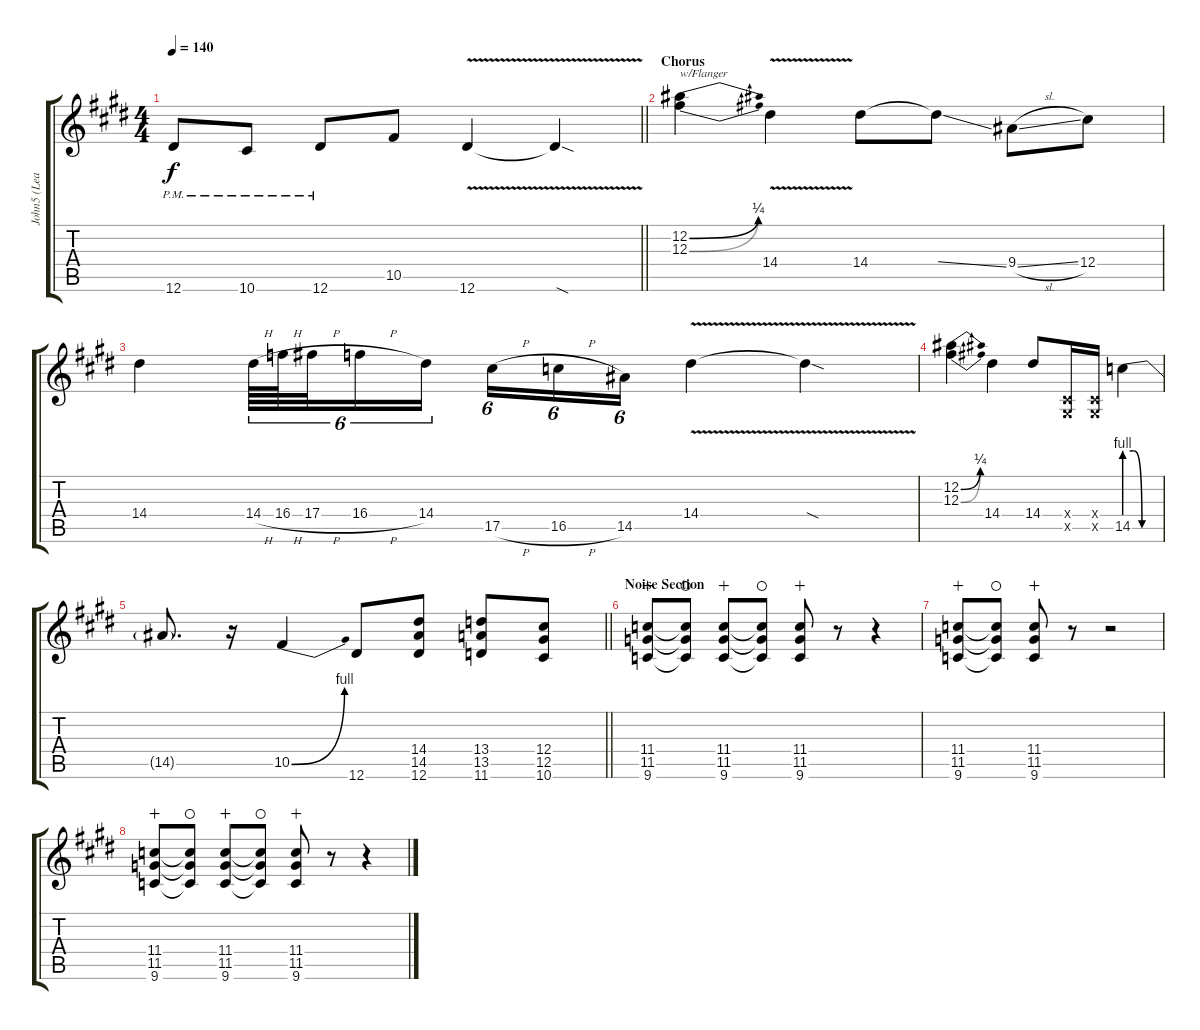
\track ("John5 (Lead)" "John5 (Lea") {instrument overdrivenguitar}
\staff {score tabs}
\tuning (Eb4 Bb3 Gb3 Db3 Ab2 Eb2) {hide}
\ts (4 4)
\tempo 140
\clef g2
\barLineRight lightlight
\ks e
12.6{pm}.8{dy f} 10.6{pm}.8 12.6{pm}.8 10.5.8 12.6{v}.4 12.6{sod t}.4 |
\section ("" "Chorus")
(12.2{be (bend 0 0 60 1)} 12.3{be (bend 0 0 60 1)}).4{txt "w/Flanger"} 14.4{v}.4 14.4.8 14.4{ss t}.8 9.4{sl}.8 12.4.8 |
14.4.4 14.4{h}.64{tu (6 4)} 16.4{h}.64{tu (6 4)} 17.4{h}.32{tu (6 4)} 16.4{h}.16{tu (6 4)} 14.4.16{tu (6 4) beam splitsecondary} 17.5{h}.16{tu (6 4)} 16.5{h}.16{tu (6 4)} 14.5.16{tu (6 4)} 14.4{v}.4 14.4{sod t}.4 |
(12.2{be (bend 0 0 60 1)} 12.3{be (bend 0 0 60 1)}).4 14.4.4 14.4.8 (0.4{x} 0.5{x}).16 (0.4{x} 0.5{x}).16 14.5{be (custom 0 4 15 4 30 0 60 0)}.4 |
\barLineRight lightlight
14.5{t}.8{d} r.16 10.5{be (bend 0 0 60 4)}.4 12.6.8 (14.4 14.5 12.6).8 (13.4 13.5 11.6).8 (12.4 12.5 10.6).8 |
\section ("" "Noise Section")
(11.4 11.5 9.6).8{wahc} (11.4{t} 11.5{t} 9.6{t}).8{waho} (11.4 11.5 9.6).8{wahc} (11.4{t} 11.5{t} 9.6{t}).8{waho} (11.4 11.5 9.6).8{wahc} r.8 r.4 |
(11.4 11.5 9.6).8{wahc} (11.4{t} 11.5{t} 9.6{t}).8{waho} (11.4 11.5 9.6).8{wahc} r.8 r.2 |
(11.4 11.5 9.6).8{wahc} (11.4{t} 11.5{t} 9.6{t}).8{waho} (11.4 11.5 9.6).8{wahc} (11.4{t} 11.5{t} 9.6{t}).8{waho} (11.4 11.5 9.6).8{wahc} r.8 r.4
